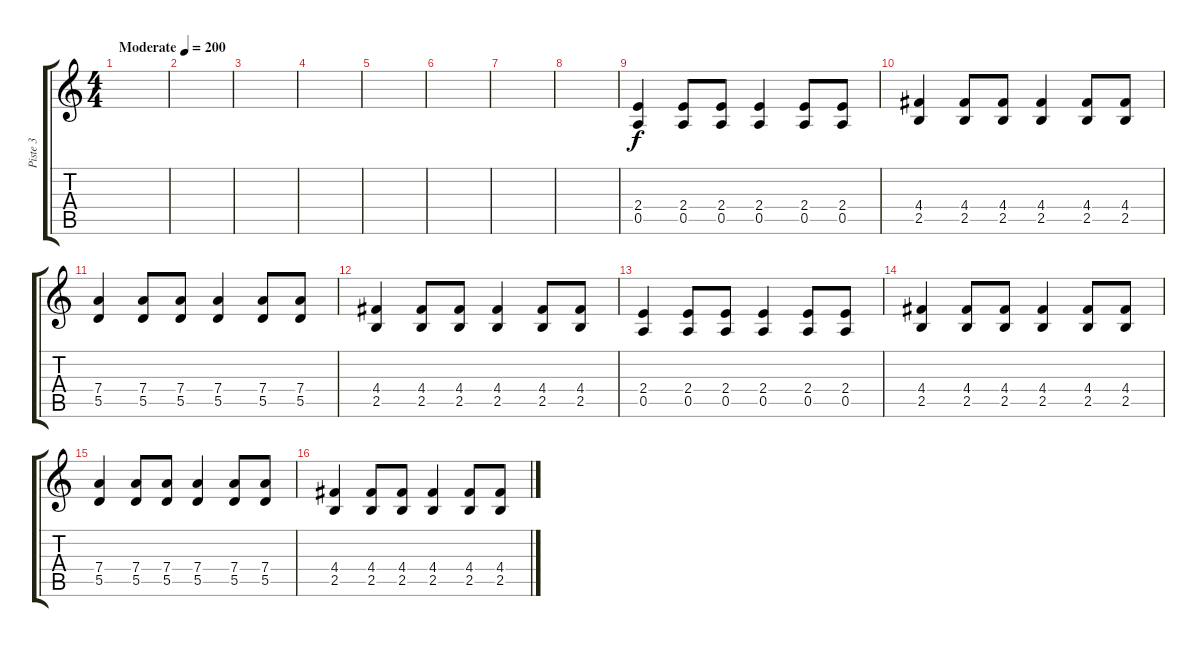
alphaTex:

\track ("Piste 3" "Piste 3") {instrument distortionguitar}
\staff {score tabs}
\tuning (E4 B3 G3 D3 A2 E2) {hide}
\ts (4 4)
\tempo (200 "Moderate")
\clef g2
\ks c
|
|
|
|
|
|
|
|
(2.4 0.5).4 (2.4 0.5).8 (2.4 0.5).8 (2.4 0.5).4 (2.4 0.5).8 (2.4 0.5).8 |
(4.4 2.5).4 (4.4 2.5).8 (4.4 2.5).8 (4.4 2.5).4 (4.4 2.5).8 (4.4 2.5).8 |
(7.4 5.5).4 (7.4 5.5).8 (7.4 5.5).8 (7.4 5.5).4 (7.4 5.5).8 (7.4 5.5).8 |
(4.4 2.5).4 (4.4 2.5).8 (4.4 2.5).8 (4.4 2.5).4 (4.4 2.5).8 (4.4 2.5).8 |
(2.4 0.5).4 (2.4 0.5).8 (2.4 0.5).8 (2.4 0.5).4 (2.4 0.5).8 (2.4 0.5).8 |
(4.4 2.5).4 (4.4 2.5).8 (4.4 2.5).8 (4.4 2.5).4 (4.4 2.5).8 (4.4 2.5).8 |
(7.4 5.5).4 (7.4 5.5).8 (7.4 5.5).8 (7.4 5.5).4 (7.4 5.5).8 (7.4 5.5).8 |
(4.4 2.5).4 (4.4 2.5).8 (4.4 2.5).8 (4.4 2.5).4 (4.4 2.5).8 (4.4 2.5).8
